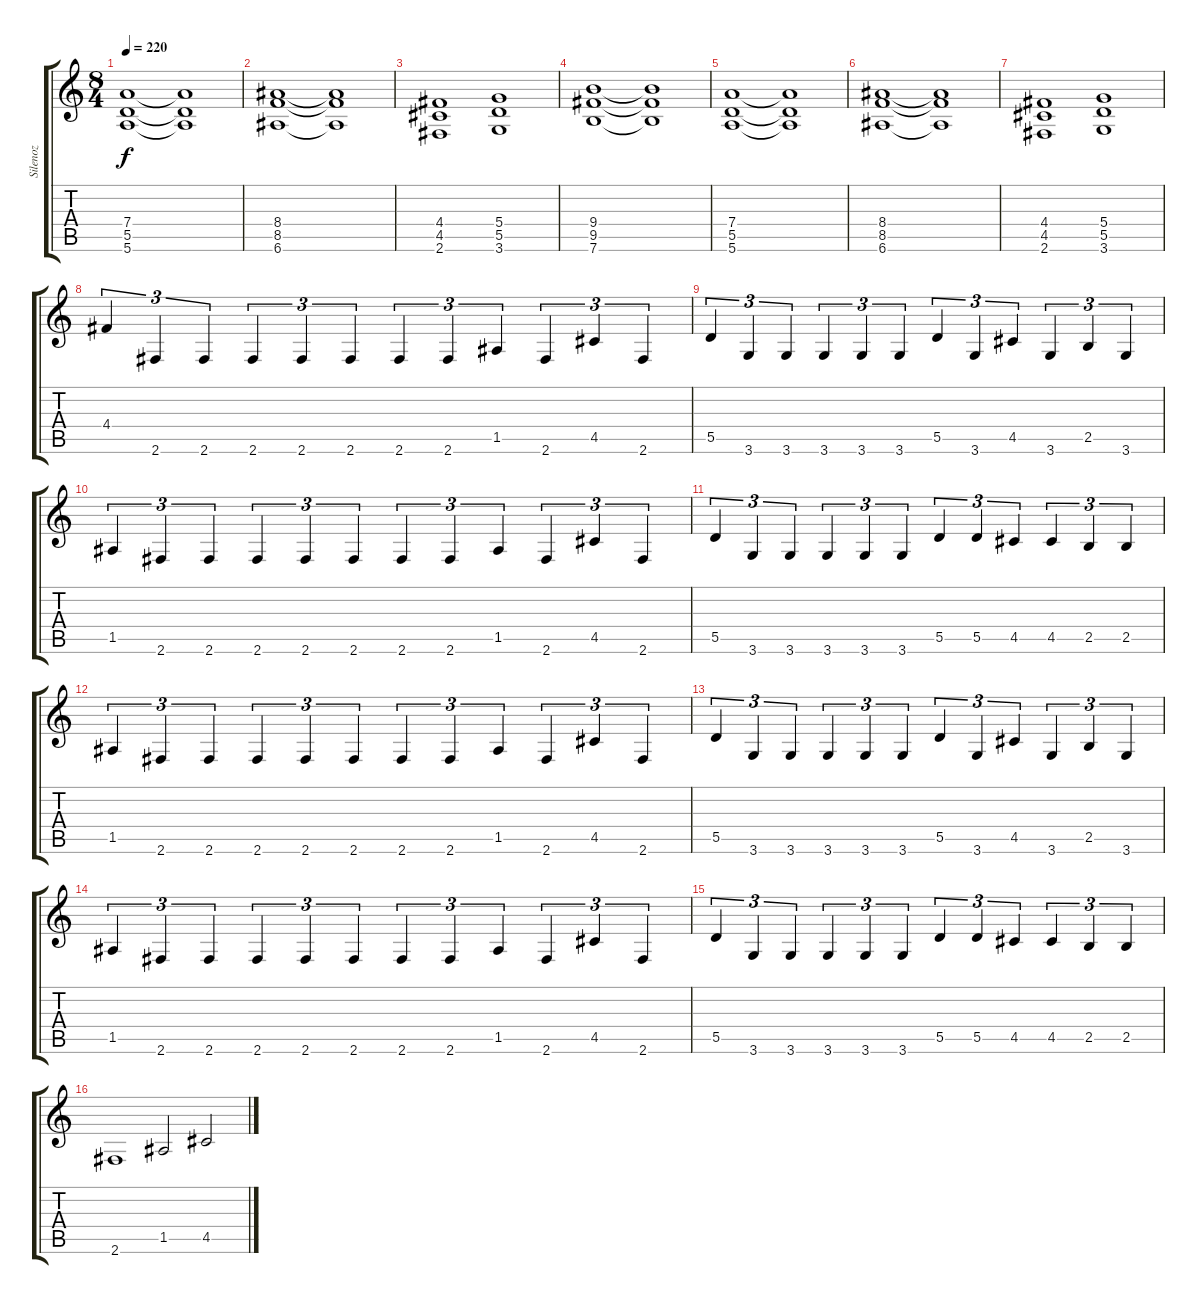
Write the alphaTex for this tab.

\track ("Silenoz" "Silenoz") {instrument distortionguitar}
\staff {score tabs}
\tuning (E4 B3 G3 D3 A2 E2) {hide}
\ts (8 4)
\tempo 220
\clef g2
\ks c
(7.4 5.5 5.6).1{dy f} (7.4{t} 5.5{t} 5.6{t}).1 |
(8.4 8.5 6.6).1 (8.4{t} 8.5{t} 6.6{t}).1 |
(4.4 4.5 2.6).1 (5.4 5.5 3.6).1 |
(9.4 9.5 7.6).1 (9.4{t} 9.5{t} 7.6{t}).1 |
(7.4 5.5 5.6).1 (7.4{t} 5.5{t} 5.6{t}).1 |
(8.4 8.5 6.6).1 (8.4{t} 8.5{t} 6.6{t}).1 |
(4.4 4.5 2.6).1 (5.4 5.5 3.6).1 |
4.4.4{tu (3 2)} 2.6.4{tu (3 2)} 2.6.4{tu (3 2)} 2.6.4{tu (3 2)} 2.6.4{tu (3 2)} 2.6.4{tu (3 2)} 2.6.4{tu (3 2)} 2.6.4{tu (3 2)} 1.5.4{tu (3 2)} 2.6.4{tu (3 2)} 4.5.4{tu (3 2)} 2.6.4{tu (3 2)} |
5.5.4{tu (3 2)} 3.6.4{tu (3 2)} 3.6.4{tu (3 2)} 3.6.4{tu (3 2)} 3.6.4{tu (3 2)} 3.6.4{tu (3 2)} 5.5.4{tu (3 2)} 3.6.4{tu (3 2)} 4.5.4{tu (3 2)} 3.6.4{tu (3 2)} 2.5.4{tu (3 2)} 3.6.4{tu (3 2)} |
1.5.4{tu (3 2)} 2.6.4{tu (3 2)} 2.6.4{tu (3 2)} 2.6.4{tu (3 2)} 2.6.4{tu (3 2)} 2.6.4{tu (3 2)} 2.6.4{tu (3 2)} 2.6.4{tu (3 2)} 1.5.4{tu (3 2)} 2.6.4{tu (3 2)} 4.5.4{tu (3 2)} 2.6.4{tu (3 2)} |
5.5.4{tu (3 2)} 3.6.4{tu (3 2)} 3.6.4{tu (3 2)} 3.6.4{tu (3 2)} 3.6.4{tu (3 2)} 3.6.4{tu (3 2)} 5.5.4{tu (3 2)} 5.5.4{tu (3 2)} 4.5.4{tu (3 2)} 4.5.4{tu (3 2)} 2.5.4{tu (3 2)} 2.5.4{tu (3 2)} |
1.5.4{tu (3 2)} 2.6.4{tu (3 2)} 2.6.4{tu (3 2)} 2.6.4{tu (3 2)} 2.6.4{tu (3 2)} 2.6.4{tu (3 2)} 2.6.4{tu (3 2)} 2.6.4{tu (3 2)} 1.5.4{tu (3 2)} 2.6.4{tu (3 2)} 4.5.4{tu (3 2)} 2.6.4{tu (3 2)} |
5.5.4{tu (3 2)} 3.6.4{tu (3 2)} 3.6.4{tu (3 2)} 3.6.4{tu (3 2)} 3.6.4{tu (3 2)} 3.6.4{tu (3 2)} 5.5.4{tu (3 2)} 3.6.4{tu (3 2)} 4.5.4{tu (3 2)} 3.6.4{tu (3 2)} 2.5.4{tu (3 2)} 3.6.4{tu (3 2)} |
1.5.4{tu (3 2)} 2.6.4{tu (3 2)} 2.6.4{tu (3 2)} 2.6.4{tu (3 2)} 2.6.4{tu (3 2)} 2.6.4{tu (3 2)} 2.6.4{tu (3 2)} 2.6.4{tu (3 2)} 1.5.4{tu (3 2)} 2.6.4{tu (3 2)} 4.5.4{tu (3 2)} 2.6.4{tu (3 2)} |
5.5.4{tu (3 2)} 3.6.4{tu (3 2)} 3.6.4{tu (3 2)} 3.6.4{tu (3 2)} 3.6.4{tu (3 2)} 3.6.4{tu (3 2)} 5.5.4{tu (3 2)} 5.5.4{tu (3 2)} 4.5.4{tu (3 2)} 4.5.4{tu (3 2)} 2.5.4{tu (3 2)} 2.5.4{tu (3 2)} |
2.6.1 1.5.2 4.5.2
